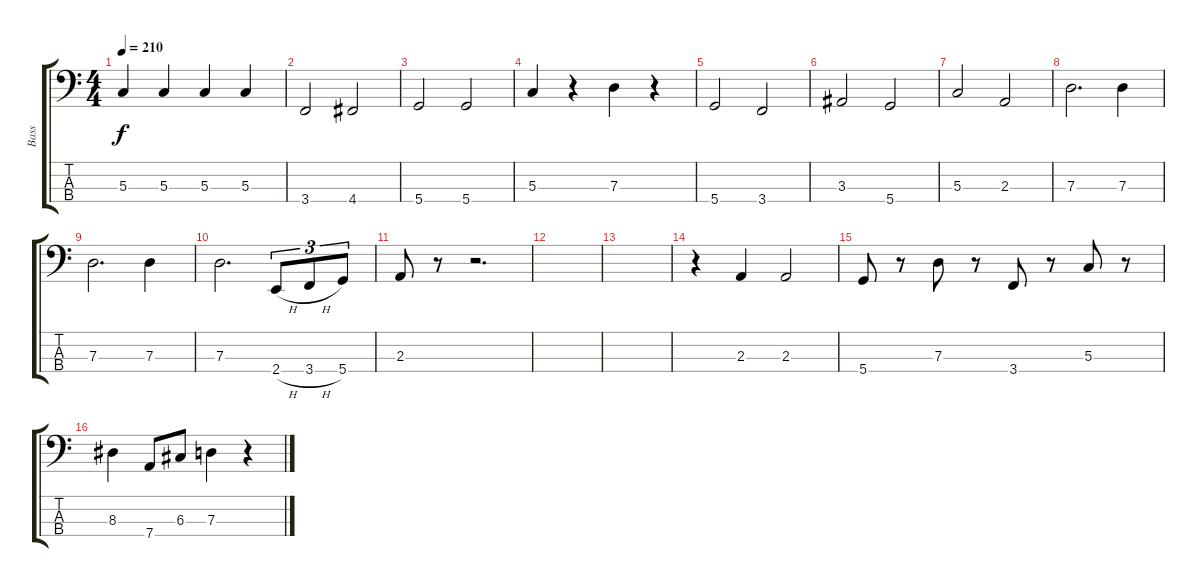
\track ("Bass" "Bass") {instrument electricbasspick}
\staff {score tabs}
\tuning (F2 C2 G1 D1) {hide}
\ts (4 4)
\tempo 210
\clef f4
\ks c
5.3.4{dy f} 5.3.4 5.3.4 5.3.4 |
3.4.2 4.4.2 |
5.4.2 5.4.2 |
5.3.4 r.4 7.3.4 r.4 |
5.4.2 3.4.2 |
3.3.2 5.4.2 |
5.3.2 2.3.2 |
7.3.2{d} 7.3.4 |
7.3.2{d} 7.3.4 |
7.3.2{d} 2.4{h}.8{tu (3 2)} 3.4{h}.8{tu (3 2)} 5.4.8{tu (3 2)} |
2.3.8 r.8 r.2{d} |
|
|
r.4 2.3.4 2.3.2 |
5.4.8 r.8 7.3.8 r.8 3.4.8 r.8 5.3.8 r.8 |
8.3.4 7.4.8 6.3.8 7.3.4 r.4
